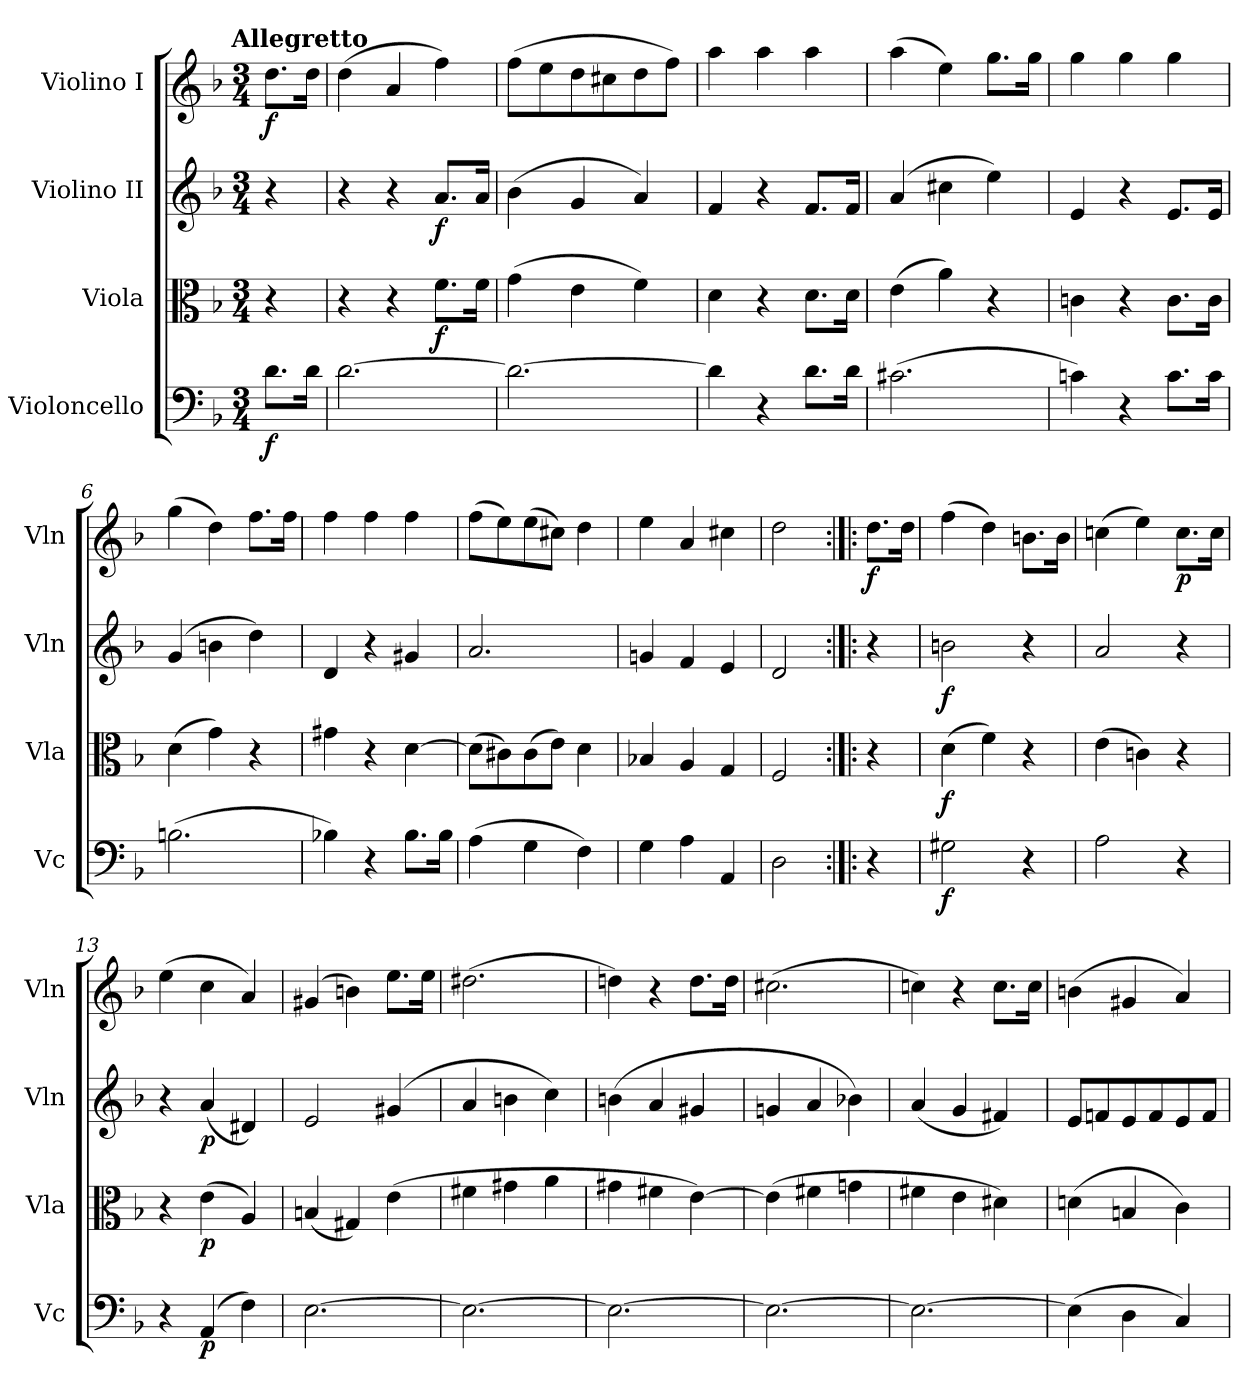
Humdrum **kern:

**kern	**dynam	**kern	**dynam	**kern	**dynam	**kern	**dynam
*part4	*part4	*part3	*part3	*part2	*part2	*part1	*part1
*staff4	*staff4	*staff3	*staff3	*staff2	*staff2	*staff1	*staff1
*I"Violoncello	*	*I"Viola	*	*I"Violino II	*	*I"Violino I	*
*I'Vc	*	*I'Vla	*	*I'Vln	*	*I'Vln	*
*clefF4	*	*clefC3	*	*clefG2	*	*clefG2	*
*k[b-]	*	*k[b-]	*	*k[b-]	*	*k[b-]	*
*d:	*	*d:	*	*d:	*	*d:	*
!!LO:TX:omd:t=Allegretto
*M3/4	*	*M3/4	*	*M3/4	*	*M3/4	*
*MM140	*	*MM140	*	*MM140	*	*MM140	*
=	=	=	=	=	=	=	=
8.dL	f	4r	.	4r	.	8.ddL	f
16dJk	.	.	.	.	.	16ddJk	.
=1	=1	=1	=1	=1	=1	=1	=1
[2.d	.	4r	.	4r	.	(4dd	.
.	.	4r	.	4r	.	4a	.
.	.	8.fL	f	8.aL	f	4ff)	.
.	.	16fJk	.	16aJk	.	.	.
=2	=2	=2	=2	=2	=2	=2	=2
2.d_	.	(4g	.	(4b-	.	(8ffL	.
.	.	.	.	.	.	8ee	.
.	.	4e	.	4g	.	8dd	.
.	.	.	.	.	.	8cc#X	.
.	.	4f)	.	4a)	.	8dd	.
.	.	.	.	.	.	8ffJ)	.
=3	=3	=3	=3	=3	=3	=3	=3
4d]	.	4d	.	4f	.	4aa	.
4r	.	4r	.	4r	.	4aa	.
8.dL	.	8.dL	.	8.fL	.	4aa	.
16dJk	.	16dJk	.	16fJk	.	.	.
=4	=4	=4	=4	=4	=4	=4	=4
(2.c#X	.	(4e	.	(4a	.	(4aa	.
.	.	4a)	.	4cc#X	.	4ee)	.
.	.	4r	.	4ee)	.	8.ggL	.
.	.	.	.	.	.	16ggJk	.
=5	=5	=5	=5	=5	=5	=5	=5
4cn)	.	4cn	.	4e	.	4gg	.
4r	.	4r	.	4r	.	4gg	.
8.cL	.	8.cL	.	8.eL	.	4gg	.
16cJk	.	16cJk	.	16eJk	.	.	.
=6	=6	=6	=6	=6	=6	=6	=6
(2.Bn	.	(4d	.	(4g	.	(4gg	.
.	.	4g)	.	4bn	.	4dd)	.
.	.	4r	.	4dd)	.	8.ffL	.
.	.	.	.	.	.	16ffJk	.
=7	=7	=7	=7	=7	=7	=7	=7
4B-X)	.	4g#X	.	4d	.	4ff	.
4r	.	4r	.	4r	.	4ff	.
8.B-L	.	[4d	.	4g#X	.	4ff	.
16B-Jk	.	.	.	.	.	.	.
!!LO:LB:g=z
=8	=8	=8	=8	=8	=8	=8	=8
(4A	.	(8dL]	.	2.a	.	(8ffL	.
.	.	8c#X)	.	.	.	8ee)	.
4G	.	(8c#	.	.	.	(8ee	.
.	.	8eJ)	.	.	.	8cc#XJ)	.
4F)	.	4d	.	.	.	4dd	.
=9	=9	=9	=9	=9	=9	=9	=9
4G	.	4B-X	.	4gn	.	4ee	.
4A	.	4A	.	4f	.	4a	.
4AA	.	4G	.	4e	.	4cc#X	.
=10a	=10a	=10a	=10a	=10a	=10a	=10a	=10a
2D	.	2F	.	2d	.	2dd	.
=10b:|!|:	=10b:|!|:	=10b:|!|:	=10b:|!|:	=10b:|!|:	=10b:|!|:	=10b:|!|:	=10b:|!|:
4r	.	4r	.	4r	.	8.ddL	f
.	.	.	.	.	.	16ddJk	.
=11	=11	=11	=11	=11	=11	=11	=11
2G#X	f	(4d	f	2bn	f	(4ff	.
.	.	4f)	.	.	.	4dd)	.
4r	.	4r	.	4r	.	8.bnL	.
.	.	.	.	.	.	16bJk	.
=12	=12	=12	=12	=12	=12	=12	=12
2A	.	(4e	.	2a	.	(4ccn	.
.	.	4cn)	.	.	.	4ee)	.
4r	.	4r	.	4r	.	8.ccL	p
.	.	.	.	.	.	16ccJk	.
=13	=13	=13	=13	=13	=13	=13	=13
4r	.	4r	.	4r	.	(4ee	.
(4AA	p	(4e	p	(4a	p	4cc	.
4F)	.	4A)	.	4d#X)	.	4a)	.
=14	=14	=14	=14	=14	=14	=14	=14
[2.E	.	(4Bn	.	2e	.	(4g#X	.
.	.	4G#X)	.	.	.	4bn)	.
.	.	(4e	.	(4g#X	.	8.eeL	.
.	.	.	.	.	.	16eeJk	.
=15	=15	=15	=15	=15	=15	=15	=15
2.E_	.	4f#X	.	4a	.	(2.dd#X	.
.	.	4g#X	.	4bn	.	.	.
.	.	4a	.	4cc)	.	.	.
!!LO:PB:g=z
=16	=16	=16	=16	=16	=16	=16	=16
2.E_	.	4g#X	.	(4bn	.	4ddn)	.
.	.	4f#X	.	4a	.	4r	.
.	.	[4e)	.	4g#X	.	8.ddL	.
.	.	.	.	.	.	16ddJk	.
=17	=17	=17	=17	=17	=17	=17	=17
2.E_	.	(4e]	.	4gn	.	(2.cc#X	.
.	.	4f#X	.	4a	.	.	.
.	.	4gn	.	4b-X)	.	.	.
=18	=18	=18	=18	=18	=18	=18	=18
2.E_	.	4f#X	.	(4a	.	4ccn)	.
.	.	4e	.	4g	.	4r	.
.	.	4d#X)	.	4f#X)	.	8.ccL	.
.	.	.	.	.	.	16ccJk	.
=19	=19	=19	=19	=19	=19	=19	=19
(4E]	.	(4dn	.	8eL	.	(4bn	.
.	.	.	.	8fn	.	.	.
4D	crescendo	4Bn	cresc.	8e	cresc.	4g#X	crescendo
.	.	.	.	8f	.	.	.
4C)	.	4c)	.	8e	.	4a)	.
.	.	.	.	8fJ	.	.	.
=	=	=	=	=	=	=	=
*-	*-	*-	*-	*-	*-	*-	*-
